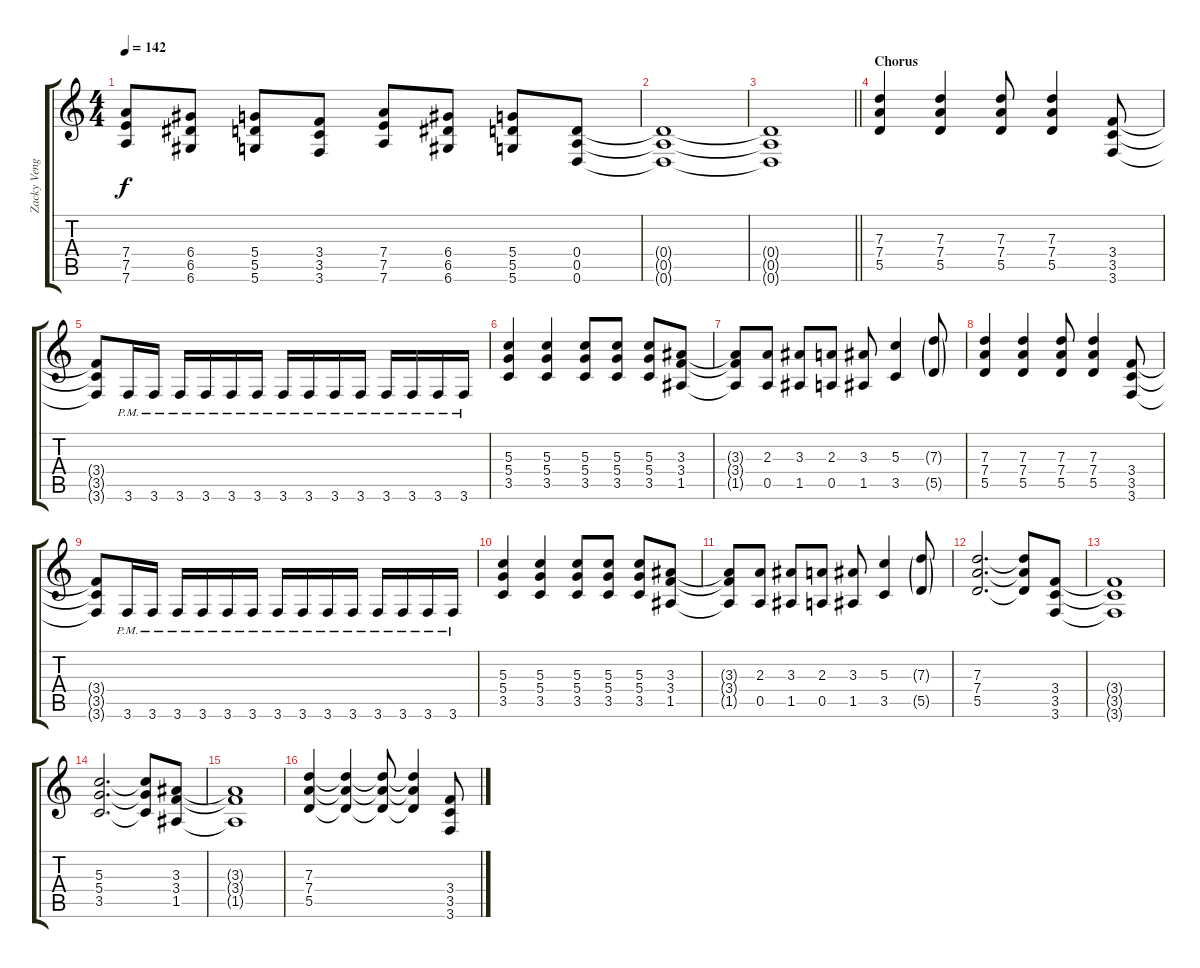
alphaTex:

\track ("Zacky Vengeance Rhythm" "Zacky Veng") {instrument distortionguitar}
\staff {score tabs}
\tuning (E4 B3 G3 D3 A2 D2) {hide}
\ts (4 4)
\tempo 142
\clef g2
\ks c
(7.4 7.5 7.6).8{dy f} (6.4 6.5 6.6).8 (5.4 5.5 5.6).8 (3.4 3.5 3.6).8 (7.4 7.5 7.6).8 (6.4 6.5 6.6).8 (5.4 5.5 5.6).8 (0.4 0.5 0.6).8 |
(0.4{t} 0.5{t} 0.6{t}).1 |
\barLineRight lightlight
(0.4{t} 0.5{t} 0.6{t}).1 |
\section ("" "Chorus")
(7.3 7.4 5.5).4 (7.3 7.4 5.5).4 (7.3 7.4 5.5).8 (7.3 7.4 5.5).4 (3.4 3.5 3.6).8 |
(3.4{t} 3.5{t} 3.6{t}).8 3.6{pm}.16 3.6{pm}.16 3.6{pm}.16 3.6{pm}.16 3.6{pm}.16 3.6{pm}.16 3.6{pm}.16 3.6{pm}.16 3.6{pm}.16 3.6{pm}.16 3.6{pm}.16 3.6{pm}.16 3.6{pm}.16 3.6{pm}.16 |
(5.3 5.4 3.5).4 (5.3 5.4 3.5).4 (5.3 5.4 3.5).8 (5.3 5.4 3.5).8 (5.3 5.4 3.5).8 (3.3 3.4 1.5).8 |
(3.3{t} 3.4{t} 1.5{t}).8 (2.3 0.5).8 (3.3 1.5).8 (2.3 0.5).8 (3.3 1.5).8 (5.3 3.5).4 (7.3{g} 5.5{g}).8 |
(7.3 7.4 5.5).4 (7.3 7.4 5.5).4 (7.3 7.4 5.5).8 (7.3 7.4 5.5).4 (3.4 3.5 3.6).8 |
(3.4{t} 3.5{t} 3.6{t}).8 3.6{pm}.16 3.6{pm}.16 3.6{pm}.16 3.6{pm}.16 3.6{pm}.16 3.6{pm}.16 3.6{pm}.16 3.6{pm}.16 3.6{pm}.16 3.6{pm}.16 3.6{pm}.16 3.6{pm}.16 3.6{pm}.16 3.6{pm}.16 |
(5.3 5.4 3.5).4 (5.3 5.4 3.5).4 (5.3 5.4 3.5).8 (5.3 5.4 3.5).8 (5.3 5.4 3.5).8 (3.3 3.4 1.5).8 |
(3.3{t} 3.4{t} 1.5{t}).8 (2.3 0.5).8 (3.3 1.5).8 (2.3 0.5).8 (3.3 1.5).8 (5.3 3.5).4 (7.3{g} 5.5{g}).8 |
(7.3 7.4 5.5).2{d} (7.3{t} 7.4{t} 5.5{t}).8 (3.4 3.5 3.6).8 |
(3.4{t} 3.5{t} 3.6{t}).1 |
(5.3 5.4 3.5).2{d} (5.3{t} 5.4{t} 3.5{t}).8 (3.3 3.4 1.5).8 |
(3.3{t} 3.4{t} 1.5{t}).1 |
(7.3 7.4 5.5).4 (7.3{t} 7.4{t} 5.5{t}).4 (7.3{t} 7.4{t} 5.5{t}).8 (7.3{t} 7.4{t} 5.5{t}).4 (3.4 3.5 3.6).8
